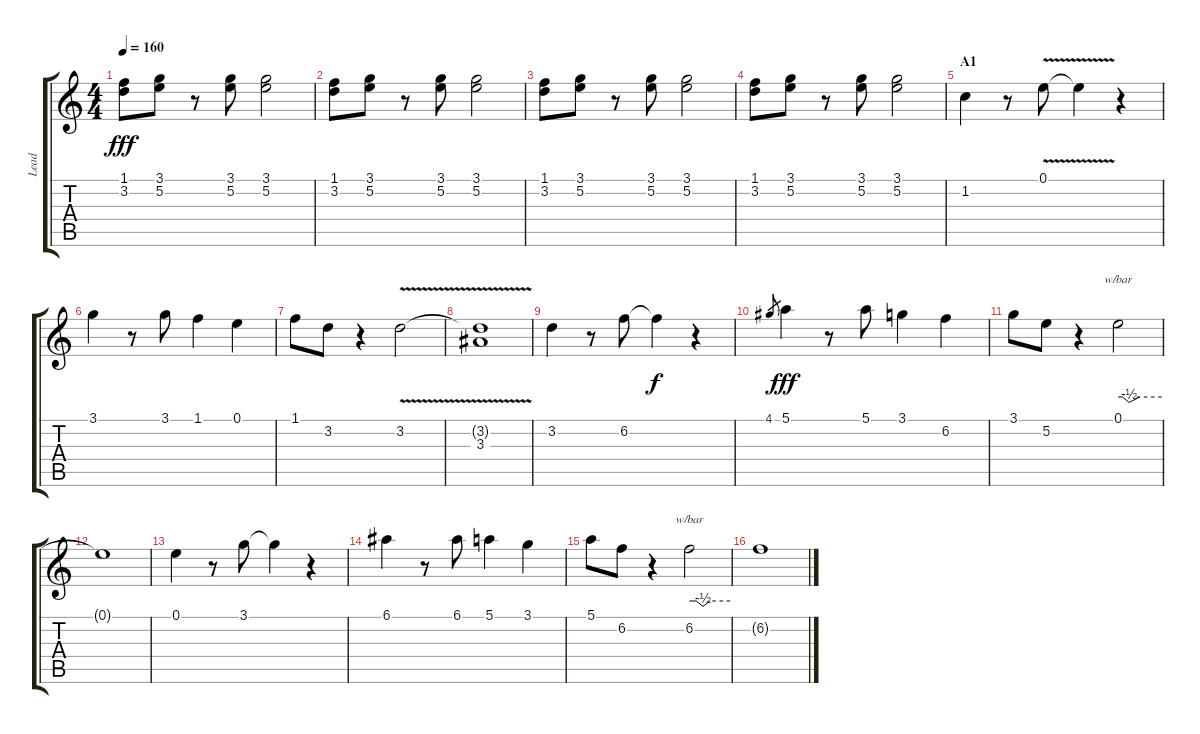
\track ("Lead" "Lead") {instrument acousticguitarnylon}
\staff {score tabs}
\tuning (E4 B3 G3 D3 A2 E2) {hide}
\ts (4 4)
\tempo 160
\clef g2
\ks c
(1.1 3.2).8{dy fff instrument acousticguitarnylon} (3.1 5.2).8 r.8 (3.1 5.2).8 (3.1 5.2).2 |
(1.1 3.2).8 (3.1 5.2).8 r.8 (3.1 5.2).8 (3.1 5.2).2 |
(1.1 3.2).8 (3.1 5.2).8 r.8 (3.1 5.2).8 (3.1 5.2).2 |
(1.1 3.2).8 (3.1 5.2).8 r.8 (3.1 5.2).8 (3.1 5.2).2 |
\section ("" "A1")
1.2.4 r.8 0.1{v}.8 0.1{t}.4 r.4 |
3.1.4 r.8 3.1.8 1.1.4 0.1.4 |
1.1.8 3.2.8 r.4 3.2{v}.2 |
(3.2{t} 3.3).1 |
3.2.4 r.8 6.2.8 6.2{t}.4{dy f} r.4 |
4.1.8{gr} 5.1.4{dy fff} r.8 5.1.8 3.1.4 6.2.4 |
3.1.8 5.2.8 r.4 0.1.2{tbe (custom default 0 0 6 0 15 -2 30 0 60 0)} |
0.1{t}.1 |
0.1.4 r.8 3.1.8 3.1{t}.4 r.4 |
6.1.4 r.8 6.1.8 5.1.4 3.1.4 |
5.1.8 6.2.8 r.4 6.2.2{tbe (custom default 0 0 10 0 20 -2 30 0 60 0)} |
6.2{t}.1
